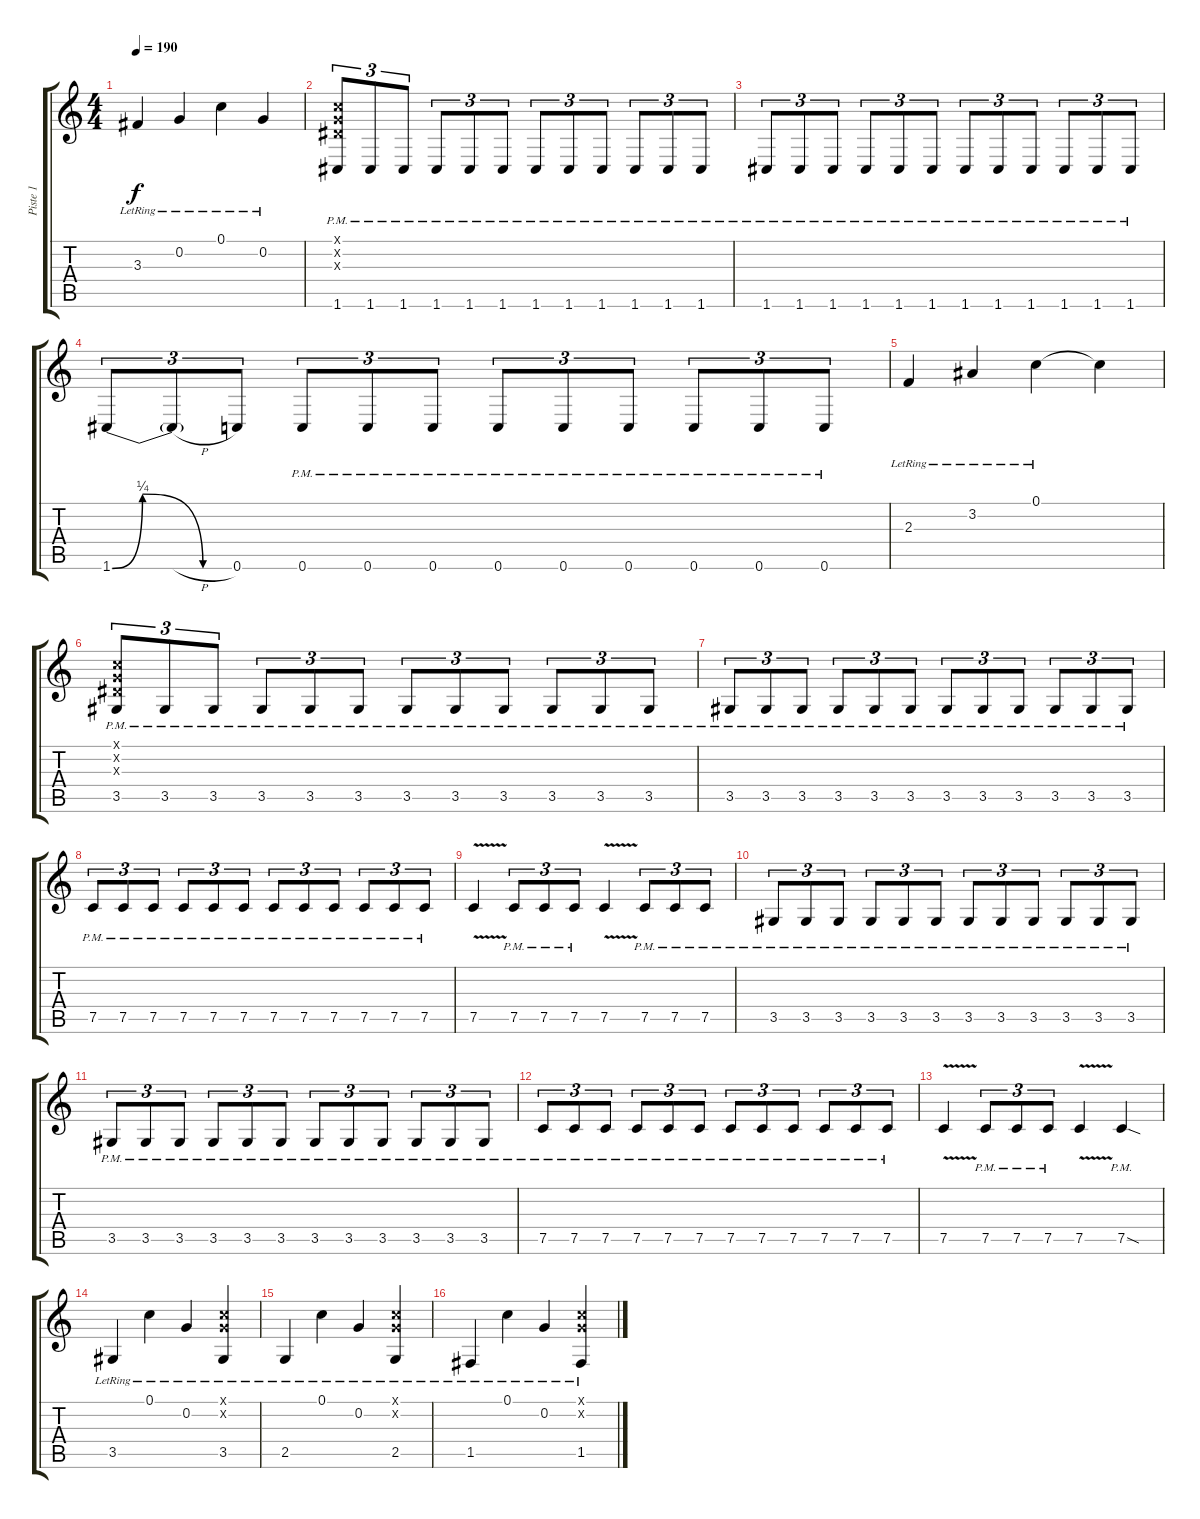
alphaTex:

\track ("Piste 1" "Piste 1") {instrument distortionguitar}
\staff {score tabs}
\tuning (C4 G3 Eb3 Bb2 F2 C2) {hide}
\ts (4 4)
\tempo 190
\clef g2
\ks c
3.3{lr}.4{dy f} 0.2{lr}.4 0.1{lr}.4 0.2{lr}.4 |
(0.1{x} 0.2{x} 0.3{x} 1.6{pm}).8{tu (3 2)} 1.6{pm}.8{tu (3 2)} 1.6{pm}.8{tu (3 2)} 1.6{pm}.8{tu (3 2)} 1.6{pm}.8{tu (3 2)} 1.6{pm}.8{tu (3 2)} 1.6{pm}.8{tu (3 2)} 1.6{pm}.8{tu (3 2)} 1.6{pm}.8{tu (3 2)} 1.6{pm}.8{tu (3 2)} 1.6{pm}.8{tu (3 2)} 1.6{pm}.8{tu (3 2)} |
1.6{pm}.8{tu (3 2)} 1.6{pm}.8{tu (3 2)} 1.6{pm}.8{tu (3 2)} 1.6{pm}.8{tu (3 2)} 1.6{pm}.8{tu (3 2)} 1.6{pm}.8{tu (3 2)} 1.6{pm}.8{tu (3 2)} 1.6{pm}.8{tu (3 2)} 1.6{pm}.8{tu (3 2)} 1.6{pm}.8{tu (3 2)} 1.6{pm}.8{tu (3 2)} 1.6{pm}.8{tu (3 2)} |
1.6{be (custom 0 0 15 1 45 0 60 0)}.8{tu (3 2)} 1.6{h t}.8{tu (3 2)} 0.6.8{tu (3 2)} 0.6{pm}.8{tu (3 2)} 0.6{pm}.8{tu (3 2)} 0.6{pm}.8{tu (3 2)} 0.6{pm}.8{tu (3 2)} 0.6{pm}.8{tu (3 2)} 0.6{pm}.8{tu (3 2)} 0.6{pm}.8{tu (3 2)} 0.6{pm}.8{tu (3 2)} 0.6{pm}.8{tu (3 2)} |
2.3{lr}.4 3.2{lr}.4 0.1{lr}.4 0.1{t}.4 |
(0.1{x} 0.2{x} 0.3{x} 3.5{pm}).8{tu (3 2)} 3.5{pm}.8{tu (3 2)} 3.5{pm}.8{tu (3 2)} 3.5{pm}.8{tu (3 2)} 3.5{pm}.8{tu (3 2)} 3.5{pm}.8{tu (3 2)} 3.5{pm}.8{tu (3 2)} 3.5{pm}.8{tu (3 2)} 3.5{pm}.8{tu (3 2)} 3.5{pm}.8{tu (3 2)} 3.5{pm}.8{tu (3 2)} 3.5{pm}.8{tu (3 2)} |
3.5{pm}.8{tu (3 2)} 3.5{pm}.8{tu (3 2)} 3.5{pm}.8{tu (3 2)} 3.5{pm}.8{tu (3 2)} 3.5{pm}.8{tu (3 2)} 3.5{pm}.8{tu (3 2)} 3.5{pm}.8{tu (3 2)} 3.5{pm}.8{tu (3 2)} 3.5{pm}.8{tu (3 2)} 3.5{pm}.8{tu (3 2)} 3.5{pm}.8{tu (3 2)} 3.5{pm}.8{tu (3 2)} |
7.5{pm}.8{tu (3 2)} 7.5{pm}.8{tu (3 2)} 7.5{pm}.8{tu (3 2)} 7.5{pm}.8{tu (3 2)} 7.5{pm}.8{tu (3 2)} 7.5{pm}.8{tu (3 2)} 7.5{pm}.8{tu (3 2)} 7.5{pm}.8{tu (3 2)} 7.5{pm}.8{tu (3 2)} 7.5{pm}.8{tu (3 2)} 7.5{pm}.8{tu (3 2)} 7.5{pm}.8{tu (3 2)} |
7.5{v}.4 7.5{pm}.8{tu (3 2)} 7.5{pm}.8{tu (3 2)} 7.5{pm}.8{tu (3 2)} 7.5{v}.4 7.5{pm}.8{tu (3 2)} 7.5{pm}.8{tu (3 2)} 7.5{pm}.8{tu (3 2)} |
3.5{pm}.8{tu (3 2)} 3.5{pm}.8{tu (3 2)} 3.5{pm}.8{tu (3 2)} 3.5{pm}.8{tu (3 2)} 3.5{pm}.8{tu (3 2)} 3.5{pm}.8{tu (3 2)} 3.5{pm}.8{tu (3 2)} 3.5{pm}.8{tu (3 2)} 3.5{pm}.8{tu (3 2)} 3.5{pm}.8{tu (3 2)} 3.5{pm}.8{tu (3 2)} 3.5{pm}.8{tu (3 2)} |
3.5{pm}.8{tu (3 2)} 3.5{pm}.8{tu (3 2)} 3.5{pm}.8{tu (3 2)} 3.5{pm}.8{tu (3 2)} 3.5{pm}.8{tu (3 2)} 3.5{pm}.8{tu (3 2)} 3.5{pm}.8{tu (3 2)} 3.5{pm}.8{tu (3 2)} 3.5{pm}.8{tu (3 2)} 3.5{pm}.8{tu (3 2)} 3.5{pm}.8{tu (3 2)} 3.5{pm}.8{tu (3 2)} |
7.5{pm}.8{tu (3 2)} 7.5{pm}.8{tu (3 2)} 7.5{pm}.8{tu (3 2)} 7.5{pm}.8{tu (3 2)} 7.5{pm}.8{tu (3 2)} 7.5{pm}.8{tu (3 2)} 7.5{pm}.8{tu (3 2)} 7.5{pm}.8{tu (3 2)} 7.5{pm}.8{tu (3 2)} 7.5{pm}.8{tu (3 2)} 7.5{pm}.8{tu (3 2)} 7.5{pm}.8{tu (3 2)} |
7.5{v}.4 7.5{pm}.8{tu (3 2)} 7.5{pm}.8{tu (3 2)} 7.5{pm}.8{tu (3 2)} 7.5{v}.4 7.5{sod pm}.4 |
3.5{lr}.4 0.1{lr}.4 0.2{lr}.4 (0.1{x} 0.2{x} 3.5{lr}).4 |
2.5{lr}.4 0.1{lr}.4 0.2{lr}.4 (0.1{x} 0.2{x} 2.5{lr}).4 |
1.5{lr}.4 0.1{lr}.4 0.2{lr}.4 (0.1{x} 0.2{x} 1.5{lr}).4
